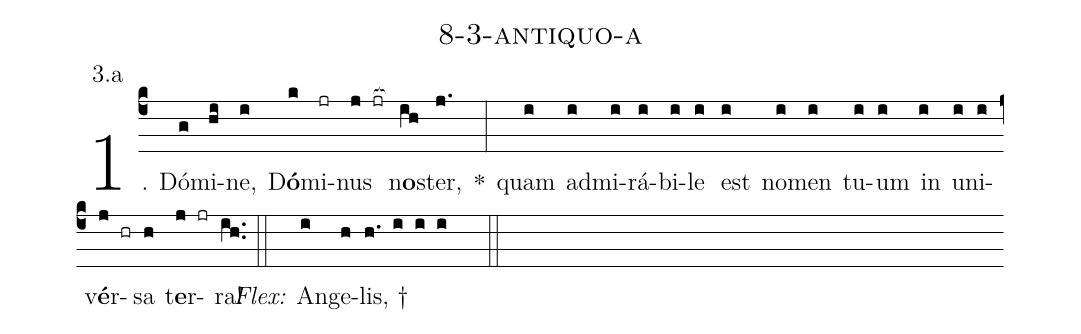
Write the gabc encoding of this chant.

name: 8-3-antiquo-a;
annotation: 3.a;
%%
(c4)1. Dó(g)mi(hi)ne,(i) D<b>ó</b>(k)mi(jr)nus(j jr[ocb:1{]) n<b>o</b>s(ih[ocb:0}])ter,(j.) *(:) quam(i) ad(i)mi(i)rá(i)bi(i)le(i) est(i) no(i)men(i) tu(i)um(i) in(i) u(i)ni(i)v<b>é</b>r(j hr)sa(h) t<b>e</b>r(j jr)ra!(ih..) (::)
<i>Flex:</i>()  An(i)ge(h)lis, †(h. i i i  ::)
